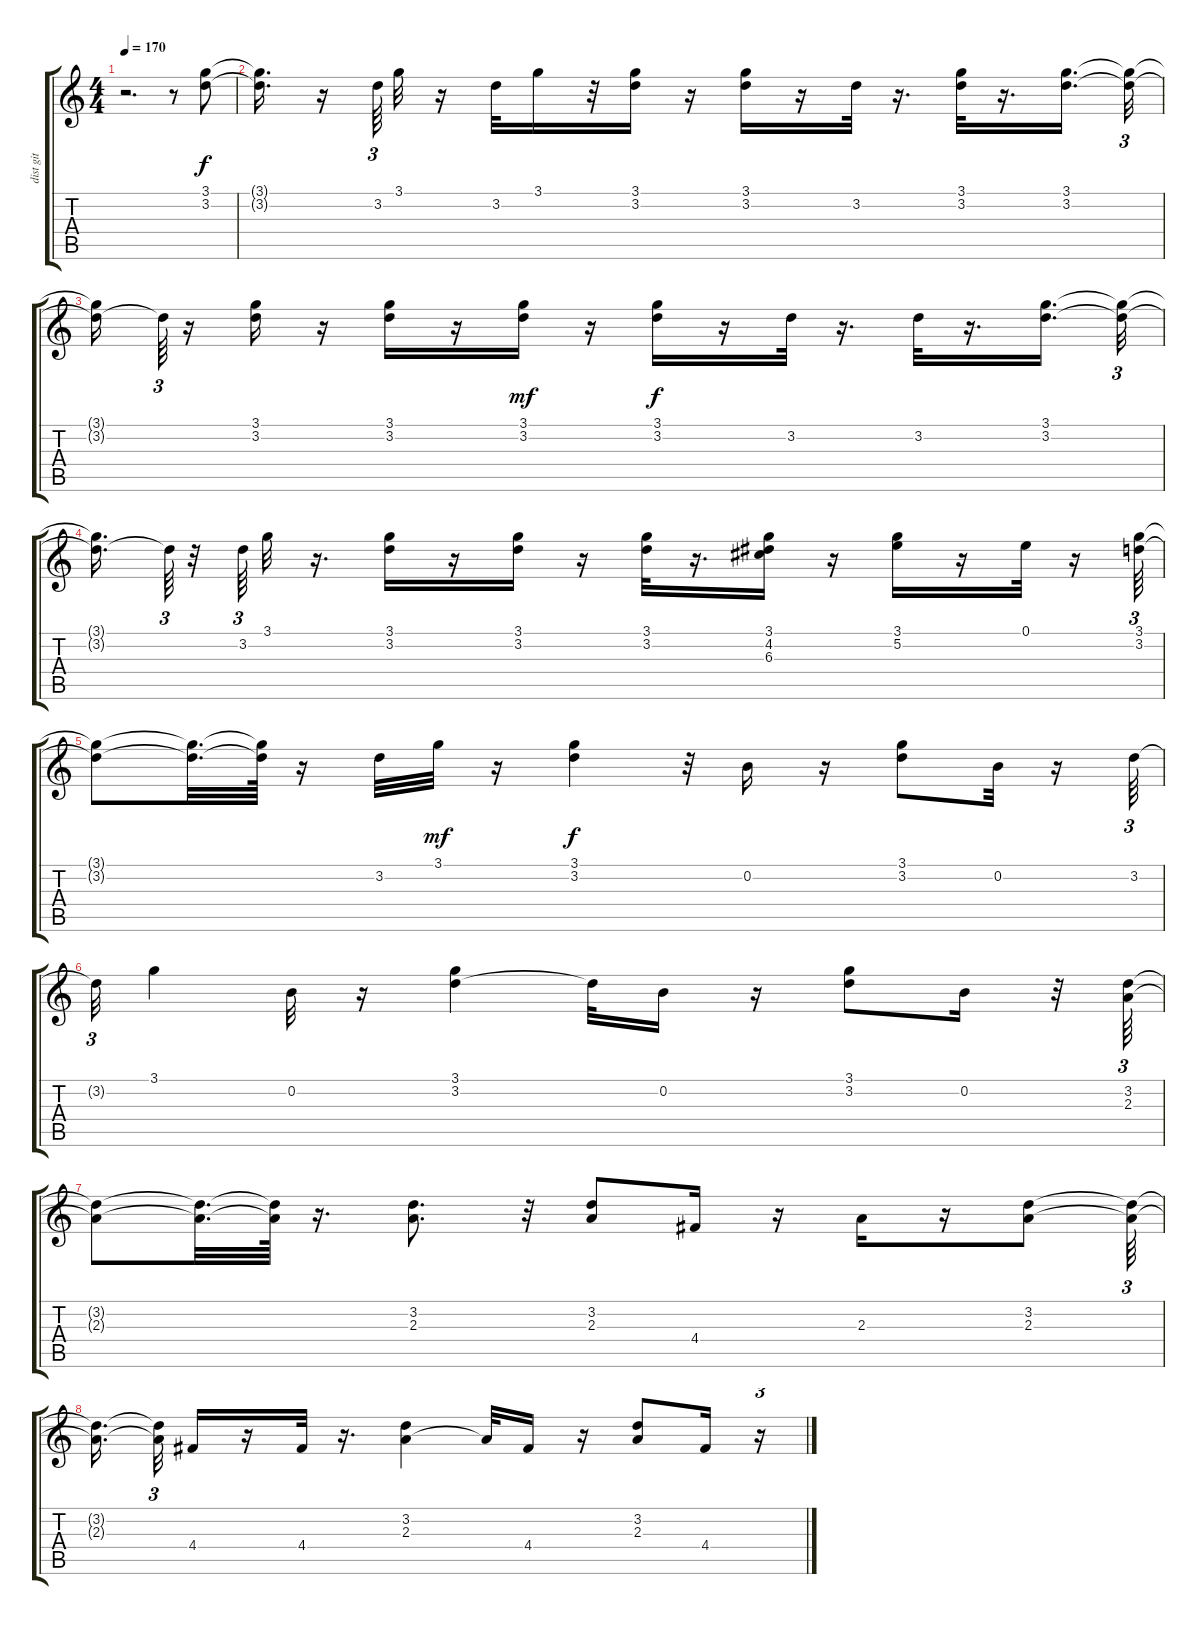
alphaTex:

\track ("dist git" "dist git") {instrument distortionguitar}
\staff {score tabs}
\tuning (E4 B3 G3 D3 A2 E2) {hide}
\ts (4 4)
\tempo 170
\clef g2
\ks c
r.2{d dy f} r.8 (3.1 3.2).8 |
(3.1{t} 3.2{t}).16{d} r.16 3.2.64{tu (3 2)} 3.1.32 r.16 3.2.32 3.1.16 r.32 (3.1 3.2).16 r.16 (3.1 3.2).16 r.16 3.2.32 r.16{d} (3.1 3.2).32 r.16{d} (3.1 3.2).16{d} (3.1{t} 3.2{t}).32{tu (3 2)} |
(3.1{t} 3.2{t}).16 3.2{t}.64{tu (3 2)} r.16 (3.1 3.2).16 r.16 (3.1 3.2).16 r.16 (3.1 3.2).16{dy mf} r.16 (3.1 3.2).16{dy f} r.16 3.2.32 r.16{d} 3.2.32 r.16{d} (3.1 3.2).16{d} (3.1{t} 3.2{t}).32{tu (3 2)} |
(3.1{t} 3.2{t}).16{d} 3.2{t}.64{tu (3 2)} r.32 3.2.64{tu (3 2)} 3.1.32 r.16{d} (3.1 3.2).16 r.16 (3.1 3.2).16 r.16 (3.1 3.2).32 r.16{d} (3.1 4.2 6.3).16 r.16 (3.1 5.2).16 r.16 0.1.32 r.16 (3.1 3.2).64{tu (3 2)} |
(3.1{t} 3.2{t}).8 (3.1{t} 3.2{t}).32{d} (3.1{t} 3.2{t}).64 r.16 3.2.32 3.1.32{dy mf} r.16 (3.1 3.2).4{dy f} r.32 0.2.16 r.16 (3.1 3.2).8 0.2.32 r.16 3.2.64{tu (3 2)} |
3.2{t}.32{tu (3 2)} 3.1.4 0.2.32 r.16 (3.1 3.2).4 3.2{t}.32 0.2.16 r.16 (3.1 3.2).8 0.2.16 r.32 (3.2 2.3).64{tu (3 2)} |
(3.2{t} 2.3{t}).8 (3.2{t} 2.3{t}).32{d} (3.2{t} 2.3{t}).64 r.16{d} (3.2 2.3).8{d} r.32 (3.2 2.3).8 4.4.16 r.16 2.3.16 r.16 (3.2 2.3).8 (3.2{t} 2.3{t}).64{tu (3 2)} |
(3.2{t} 2.3{t}).16{d} (3.2{t} 2.3{t}).32{tu (3 2)} 4.4.16 r.16 4.4.32 r.16{d} (3.2 2.3).4 2.3{t}.32 4.4.16 r.16 (3.2 2.3).8 4.4.16 r.16{tu (3 2)}
